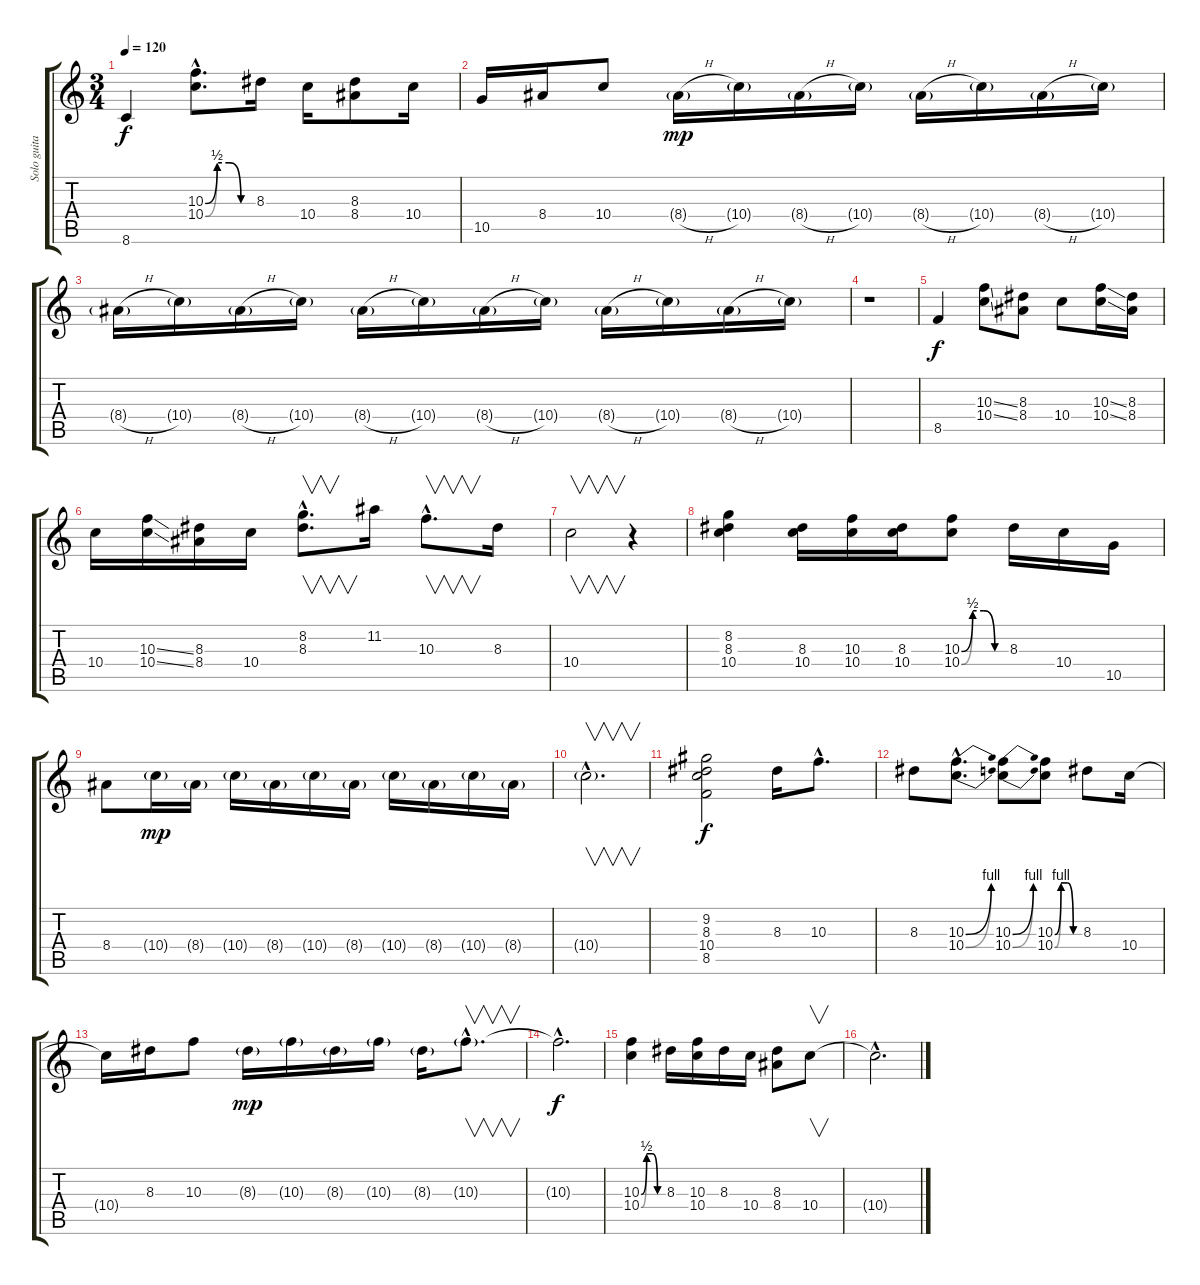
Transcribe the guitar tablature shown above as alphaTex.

\track ("Solo guitare" "Solo guita") {instrument distortionguitar}
\staff {score tabs}
\tuning (E4 B3 G3 D3 A2 E2) {hide}
\ts (3 4)
\tempo 120
\clef g2
\ks c
8.6.4{dy f instrument electricguitarjazz} (10.3{be (custom 0 0 15 2 30 2 45 0 60 0) hac} 10.4{be (custom 0 0 15 2 30 2 45 0 60 0) hac}).8{d} 8.3.16 10.4.16 (8.3 8.4).8 10.4.16 |
10.5.16 8.4.16 10.4.8 8.4{h g}.16{dy mp volume 11} 10.4{g}.16 8.4{h g}.16 10.4{g}.16 8.4{h g}.16{volume 9} 10.4{g}.16 8.4{h g}.16 10.4{g}.16 |
8.4{h g}.16{volume 9} 10.4{g}.16 8.4{h g}.16 10.4{g}.16 8.4{h g}.16{volume 6} 10.4{g}.16 8.4{h g}.16 10.4{g}.16 8.4{h g}.16{volume 3} 10.4{g}.16 8.4{h g}.16 10.4{g}.16 |
r.1{volume 13} |
8.5.4{dy f} (10.3{ss} 10.4{ss}).8 (8.3 8.4).8 10.4.8 (10.3{ss} 10.4{ss}).16 (8.3 8.4).16 |
10.4.16 (10.3{ss} 10.4{ss}).16 (8.3 8.4).16 10.4.16 (8.2{hac} 8.3{hac}).8{v d} 11.2.16 10.3{hac}.8{v d} 8.3.16 |
10.4.2{v} r.4 |
(8.2 8.3 10.4).4 (8.3 10.4).16 (10.3 10.4).16 (8.3 10.4).16 (10.3{be (custom 0 0 15 2 30 2 45 0 60 0)} 10.4{be (custom 0 0 15 2 30 2 45 0 60 0)}).8 8.3.16 10.4.16 10.5.16 |
8.4.8 10.4{g}.16{dy mp} 8.4{g}.16 10.4{g}.16{volume 13} 8.4{g}.16 10.4{g}.16 8.4{g}.16 10.4{g}.16 8.4{g}.16 10.4{g}.16 8.4{g}.16 |
10.4{g hac}.2{v d} |
(9.2 8.3 10.4 8.5).2{dy f} 8.3.16 10.3{hac}.8{d} |
8.3.8 (10.3{be (bend 0 0 60 4) hac} 10.4{be (bend 0 0 60 4) hac}).8{d} (10.3{be (bend 0 0 60 4)} 10.4{be (bend 0 0 60 4)}).8 (10.3{be (custom 0 0 15 4 30 4 45 0 60 0)} 10.4{be (custom 0 0 15 4 30 4 45 0 60 0)}).8 8.3.8 10.4.16 |
10.4{t}.16 8.3.16 10.3.8 8.3{g}.16{dy mp} 10.3{g}.16 8.3{g}.16 10.3{g}.16 8.3{g}.16 10.3{g hac}.8{v d} |
10.3{hac t}.2{d dy f} |
(10.3{be (custom 0 0 15 2 30 2 45 0 60 0)} 10.4{be (custom 0 0 15 2 30 2 45 0 60 0)}).4 8.3.16 (10.3 10.4).16 8.3.16 10.4.16 (8.3 8.4).8 10.4.8{v} |
10.4{hac t}.2{d}
